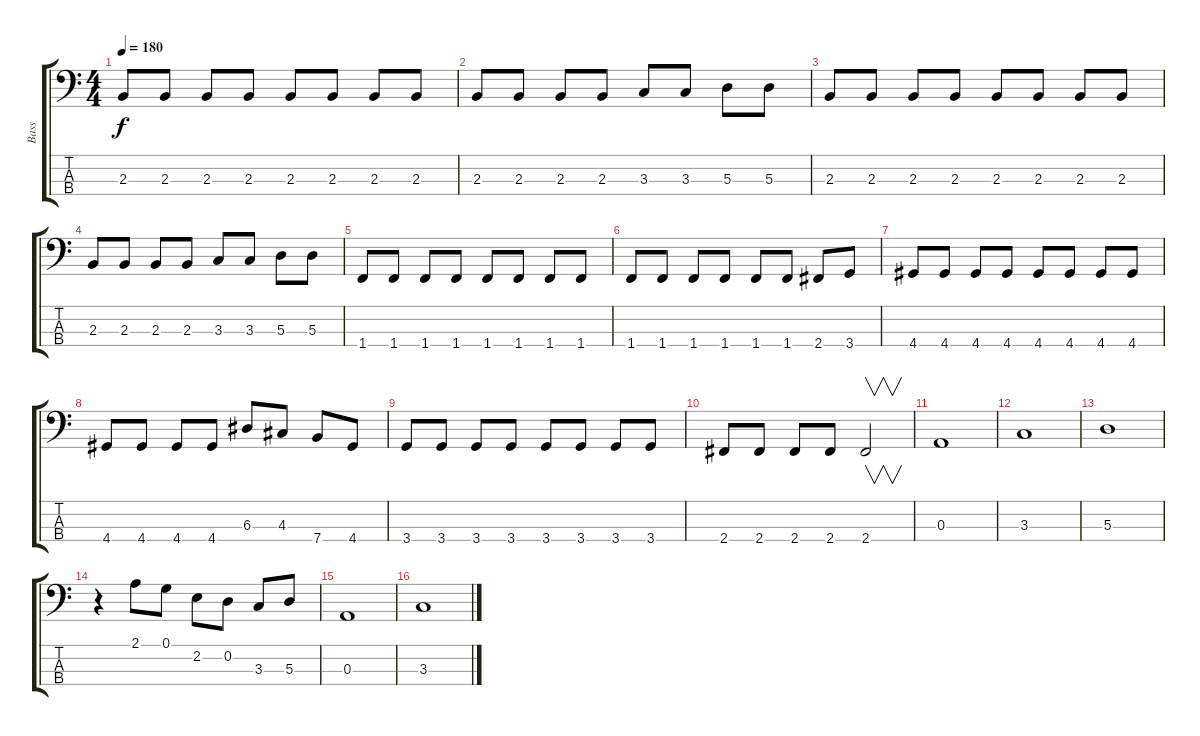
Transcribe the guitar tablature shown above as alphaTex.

\track ("Bass" "Bass") {instrument electricbasspick}
\staff {score tabs}
\tuning (G2 D2 A1 E1) {hide}
\ts (4 4)
\tempo 180
\clef f4
\ks c
2.3.8{dy f} 2.3.8 2.3.8 2.3.8 2.3.8 2.3.8 2.3.8 2.3.8 |
2.3.8 2.3.8 2.3.8 2.3.8 3.3.8 3.3.8 5.3.8 5.3.8 |
2.3.8 2.3.8 2.3.8 2.3.8 2.3.8 2.3.8 2.3.8 2.3.8 |
2.3.8 2.3.8 2.3.8 2.3.8 3.3.8 3.3.8 5.3.8 5.3.8 |
1.4.8 1.4.8 1.4.8 1.4.8 1.4.8 1.4.8 1.4.8 1.4.8 |
1.4.8 1.4.8 1.4.8 1.4.8 1.4.8 1.4.8 2.4.8 3.4.8 |
4.4.8 4.4.8 4.4.8 4.4.8 4.4.8 4.4.8 4.4.8 4.4.8 |
4.4.8 4.4.8 4.4.8 4.4.8 6.3.8 4.3.8 7.4.8 4.4.8 |
3.4.8 3.4.8 3.4.8 3.4.8 3.4.8 3.4.8 3.4.8 3.4.8 |
2.4.8 2.4.8 2.4.8 2.4.8 2.4.2{v} |
0.3.1 |
3.3.1 |
5.3.1 |
r.4 2.1.8 0.1.8 2.2.8 0.2.8 3.3.8 5.3.8 |
0.3.1 |
3.3.1
